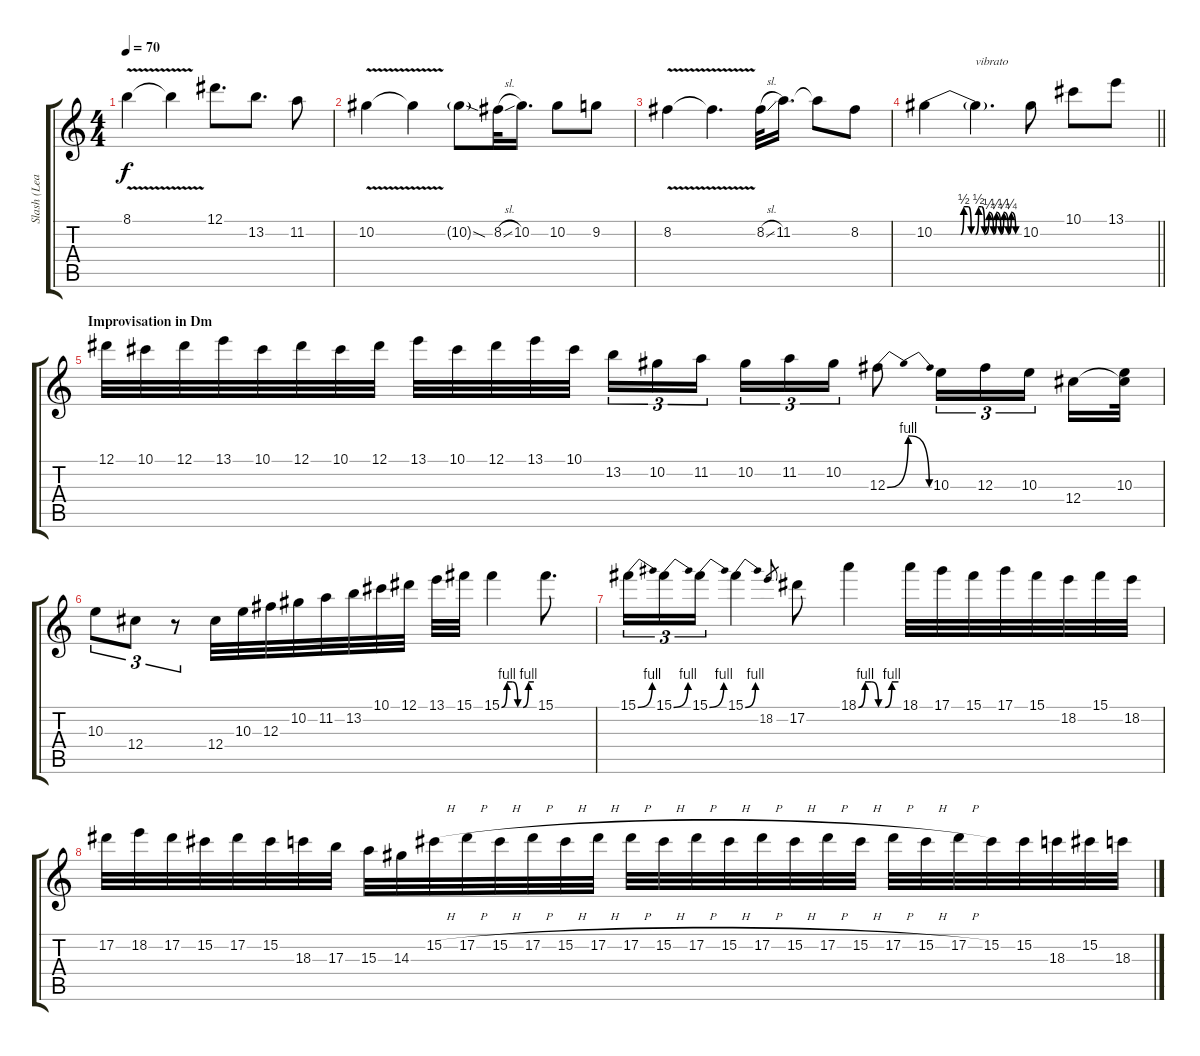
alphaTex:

\track ("Slash (Lead Guitar)" "Slash (Lea") {instrument overdrivenguitar}
\staff {score tabs}
\tuning (Eb4 Bb3 Gb3 Db3 Ab2 Eb2) {hide}
\ts (4 4)
\tempo 70
\clef g2
\ks c
8.1{v}.4{dy f} 8.1{t}.4 12.1.8{d} 13.2.8{d} 11.2.8 |
10.2{v}.4 10.2{t}.4 10.2{sod g}.8 8.2{sl}.32 10.2.16{d} 10.2.8 9.2.8 |
8.2{v}.4 8.2{t}.4{d} 8.2{sl}.32 11.2.16{d} 11.2{t}.8 8.2.8 |
\barLineRight lightlight
10.2{be (custom 0 0 15 0 18 0 20 2 23 2 25 0 28 0 30 2 32 2 34 0 37 1 40 0 42 1 45 0 47 1 50 0 52 1 55 0 60 0)}.4 10.2{t}.4{d txt "vibrato"} 10.2.8 10.1.8 13.1.8 |
\section ("" "Improvisation in Dm")
12.1.32 10.1.32 12.1.32 13.1.32 10.1.32 12.1.32 10.1.32 12.1.32 13.1.32 10.1.32 12.1.32 13.1.32 10.1.32{beam splitsecondary} 13.2.16{tu (3 2)} 10.2.16{tu (3 2)} 11.2.16{tu (3 2)} 10.2.16{tu (3 2)} 11.2.16{tu (3 2)} 10.2.16{tu (3 2)} 12.3{be (bendrelease 0 0 30 4 30 4 60 0)}.8 10.3.16{tu (3 2)} 12.3.16{tu (3 2)} 10.3.16{tu (3 2) beam splitsecondary} 12.4.16 (10.3 12.4{t}).32 |
10.3.8{tu (3 2)} 12.4.8{tu (3 2)} r.8{tu (3 2)} 12.4.32 10.3.32 12.3.32 10.2.32 11.2.32 13.2.32 10.1.32 12.1.32 13.1.32 15.1.32 15.1{be (custom 0 0 10 4 20 4 30 0 40 0 50 4 60 4)}.4 15.1.8{d} |
15.1{be (bend 0 0 60 4)}.16{tu (3 2)} 15.1{be (bend 0 0 60 4)}.16{tu (3 2)} 15.1{be (bend 0 0 60 4)}.16{tu (3 2)} 15.1{be (bend 0 0 60 4)}.4 18.2.8{gr} 17.2.8 18.1{be (custom 0 0 10 4 20 4 30 0 40 0 50 4 60 4)}.4 18.1.32 17.1.32 15.1.32 17.1.32 15.1.32 18.2.32 15.1.32 18.2.32 |
17.2.32 18.2.32 17.2.32 15.2.32 17.2.32 15.2.32 18.3.32 17.3.32 15.3.32 14.3.32 15.2{h}.32 17.2{h}.32 15.2{h}.32 17.2{h}.32 15.2{h}.32 17.2{h}.32 17.2{h}.32 15.2{h}.32 17.2{h}.32 15.2{h}.32 17.2{h}.32 15.2{h}.32 17.2{h}.32 15.2{h}.32 17.2{h}.32 15.2{h}.32 17.2{h}.32 15.2.32 15.2.32 18.3.32 15.2.32 18.3.32
